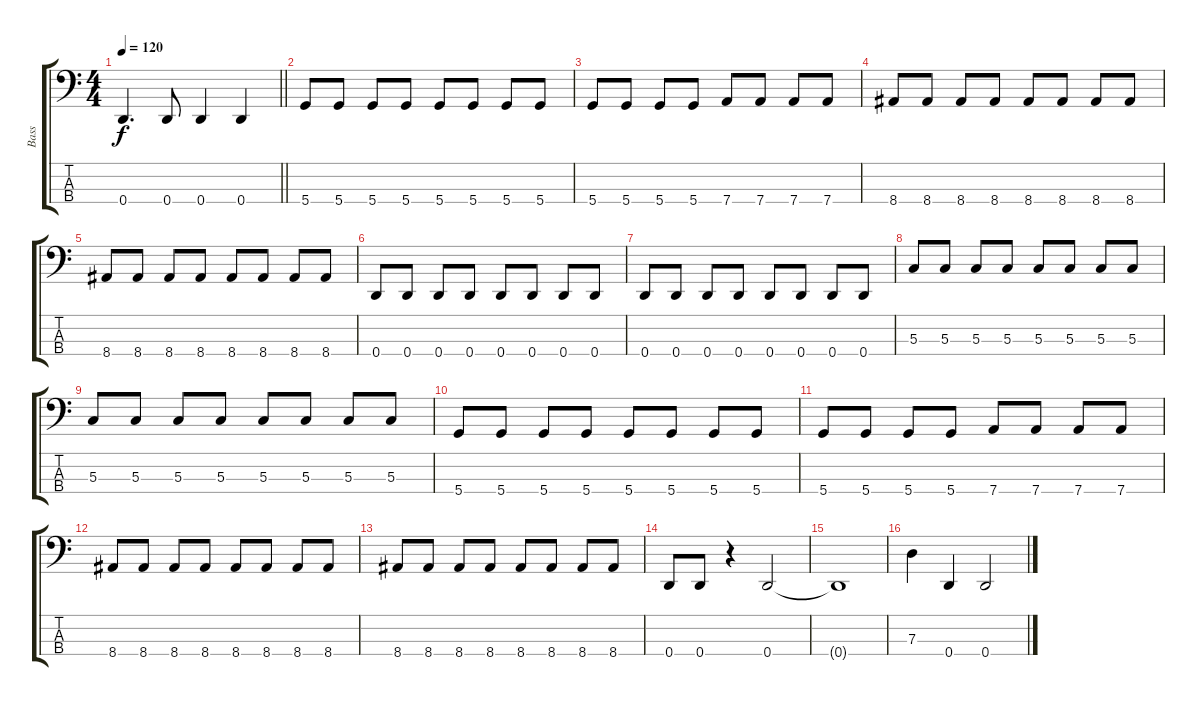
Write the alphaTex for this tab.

\track ("Bass" "Bass") {instrument electricbassfinger}
\staff {score tabs}
\tuning (F2 C2 G1 D1) {hide}
\ts (4 4)
\tempo 120
\clef f4
\barLineRight lightlight
\ks c
0.4.4{d dy f} 0.4.8 0.4.4 0.4.4 |
5.4.8 5.4.8 5.4.8 5.4.8 5.4.8 5.4.8 5.4.8 5.4.8 |
5.4.8 5.4.8 5.4.8 5.4.8 7.4.8 7.4.8 7.4.8 7.4.8 |
8.4.8 8.4.8 8.4.8 8.4.8 8.4.8 8.4.8 8.4.8 8.4.8 |
8.4.8 8.4.8 8.4.8 8.4.8 8.4.8 8.4.8 8.4.8 8.4.8 |
0.4.8 0.4.8 0.4.8 0.4.8 0.4.8 0.4.8 0.4.8 0.4.8 |
0.4.8 0.4.8 0.4.8 0.4.8 0.4.8 0.4.8 0.4.8 0.4.8 |
5.3.8 5.3.8 5.3.8 5.3.8 5.3.8 5.3.8 5.3.8 5.3.8 |
5.3.8 5.3.8 5.3.8 5.3.8 5.3.8 5.3.8 5.3.8 5.3.8 |
5.4.8 5.4.8 5.4.8 5.4.8 5.4.8 5.4.8 5.4.8 5.4.8 |
5.4.8 5.4.8 5.4.8 5.4.8 7.4.8 7.4.8 7.4.8 7.4.8 |
8.4.8 8.4.8 8.4.8 8.4.8 8.4.8 8.4.8 8.4.8 8.4.8 |
8.4.8 8.4.8 8.4.8 8.4.8 8.4.8 8.4.8 8.4.8 8.4.8 |
0.4.8 0.4.8 r.4 0.4.2 |
0.4{t}.1 |
7.3.4 0.4.4 0.4.2
